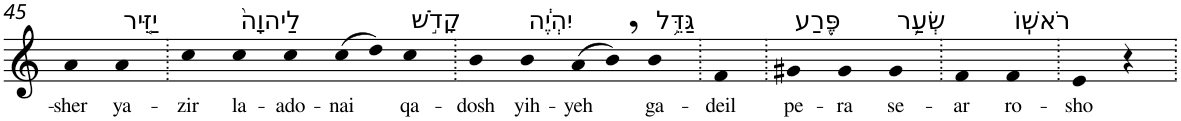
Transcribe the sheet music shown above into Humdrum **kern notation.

**kern	**text
*part1	*part1
*staff1	*staff1
*I"Piano	*
*I'Pno	*
!!LO:PB:g=z
*clefG2	*
*k[]	*
=45	=45
!	!LO:LY:b
4a	-sher
!LO:TX:a:t=יַזִּ֤יר	!
!	!LO:LY:b
4a	ya-
=46.	=46.
!	!LO:LY:b
4cc	-zir
!LO:TX:a:t=לַיהוָה֙	!
!	!LO:LY:b
4cc	la-
!	!LO:LY:b
4cc	-ado-
!	!LO:LY:b
(>8cc	-nai
8dd)	.
!LO:TX:a:t=קָדֹ֣שׁ	!
!	!LO:LY:b
4cc	qa-
=47.	=47.
!	!LO:LY:b
4b	-dosh
!LO:TX:a:t=יִהְיֶ֔ה	!
!	!LO:LY:b
4b	yih-
!	!LO:LY:b
(>8a	-yeh
8b,)	.
!LO:TX:a:t=גַּדֵּ֥ל	!
!	!LO:LY:b
4b	ga-
=48.	=48.
!	!LO:LY:b
4f	-deil
=49.	=49.
!LO:TX:a:t=פֶּ֖רַע	!
!	!LO:LY:b
4g#X	pe-
!	!LO:LY:b
4g#	-ra
!LO:TX:a:t=שְׂעַ֥ר	!
!	!LO:LY:b
4g#	se-
=50.	=50.
!	!LO:LY:b
4f	-ar
!LO:TX:a:t=רֹאשֽׁוֹ	!
!	!LO:LY:b
4f	ro-
=51.	=51.
!	!LO:LY:b
4e	-sho
4r	.
=.	=.
*-	*-
